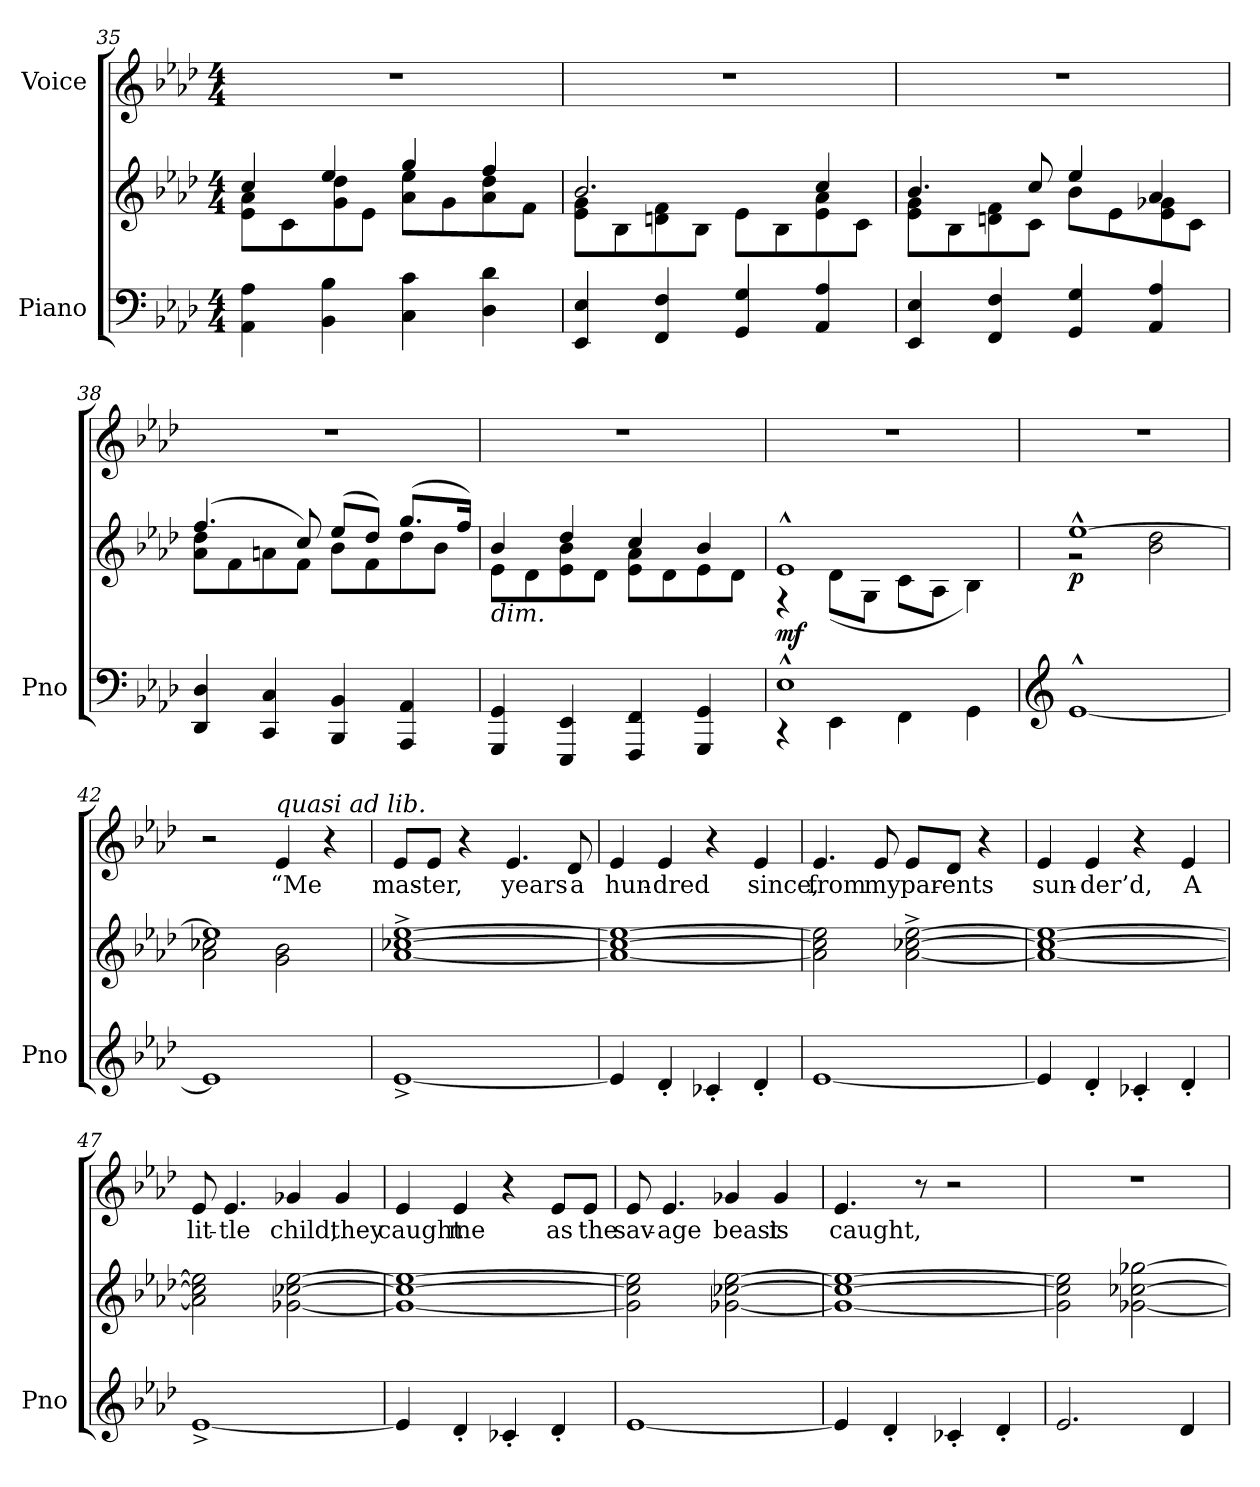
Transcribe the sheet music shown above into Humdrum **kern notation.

**kern	**kern	**dynam	**kern	**text
*part2	*part2	*part2	*part1	*part1
*staff3	*staff2	*staff2/3	*staff1	*staff1
*I"Piano	*	*	*I"Voice	*
*I'Pno	*	*	*	*
*clefF4	*clefG2	*	*clefG2	*
*k[b-e-a-d-]	*k[b-e-a-d-]	*	*k[b-e-a-d-]	*
*M4/4	*M4/4	*	*M4/4	*
=35	=35	=35	=35	=35
*	*^	*	*	*
4AA-\ 4A-\	4cc/	8e-\ 8a-\L	.	1r	.
.	.	8c\	.	.	.
4BB-\ 4B-\	4ee-/	8g\ 8dd-\	.	.	.
.	.	8e-\J	.	.	.
4C\ 4c\	4gg/	8a-\ 8ee-\L	.	.	.
.	.	8g\	.	.	.
4D-\ 4d-\	4ff/	8a-\ 8dd-\	.	.	.
.	.	8f\J	.	.	.
=36	=36	=36	=36	=36	=36
4EE-/ 4E-/	2.b-/	8e-\ 8g\L	.	1r	.
.	.	8B-\	.	.	.
4FF/ 4F/	.	8dn\ 8f\	.	.	.
.	.	8B-\J	.	.	.
4GG/ 4G/	.	8e-\L	.	.	.
.	.	8B-\	.	.	.
4AA-/ 4A-/	4cc/	8e-\ 8a-\	.	.	.
.	.	8c\J	.	.	.
=37	=37	=37	=37	=37	=37
4EE-/ 4E-/	4.b-/	8e-\ 8g\L	.	1r	.
.	.	8B-\	.	.	.
4FF/ 4F/	.	8dn\ 8f\	.	.	.
.	8cc/	8c\J	.	.	.
4GG/ 4G/	4ee-/	8b-\L	.	.	.
.	.	8e-\	.	.	.
4AA-/ 4A-/	4a-/	8e-\ 8g-X\	.	.	.
.	.	8c\J	.	.	.
=38	=38	=38	=38	=38	=38
4DD-/ 4D-/	(4.ff/	8a-\ 8dd-\L	.	1r	.
.	.	8f\	.	.	.
4CC/ 4C/	.	8an\	.	.	.
.	8cc/)	8f\J	.	.	.
4BBB-/ 4BB-/	(8ee-/L	8b-\L	.	.	.
.	8dd-/J)	8f\	.	.	.
4AAA-/ 4AA-/	(8.gg/L	8dd-\	.	.	.
.	.	8b-\J	.	.	.
.	16ff/Jk)	.	.	.	.
=39	=39	=39	=39	=39	=39
!	!LO:TX:b:i:t=dim.	!	!	!	!
4GGG/ 4GG/	4b-/	8e-\L	.	1r	.
.	.	8d-\	.	.	.
4EEE-/ 4EE-/	4dd-/	8e-\ 8b-\	.	.	.
.	.	8d-\J	.	.	.
4FFF/ 4FF/	4cc/	8e-\ 8a-\L	.	.	.
.	.	8d-\	.	.	.
4GGG/ 4GG/	4b-/	8e-\	.	.	.
.	.	8d-\J	.	.	.
=40	=40	=40	=40	=40	=40
*^	*	*	*	*	*
!	!	!	!	!LO:DY:b	!	!
1E-^^	4r	1e-^^	4r	mf	1r	.
.	4EE-\	.	(<8d-\L	.	.	.
.	.	.	8G\J	.	.	.
.	4FF\	.	8c\L	.	.	.
.	.	.	8A-\J	.	.	.
.	4GG\	.	4B-\)	.	.	.
*v	*v	*	*	*	*	*
=41	=41	=41	=41	=41	=41
*clefG2	*	*	*	*	*
*^	*	*	*	*	*
!	!	!	!	!LO:DY:b	!	!
*v	*v	*	*	*	*	*
[1e-^^	[1ee-^^	2r	p	1r	.
.	.	2b-\ 2dd-\	.	.	.
=42	=42	=42	=42	=42	=42
1e-]	1ee-]	2a-\ 2cc-X\	.	2r	.
!	!	!	!	!LO:TX:i:t=quasi ad lib.	!
.	.	2g\ 2b-\	.	4e-/	“Me
.	.	.	.	4r	.
*	*v	*v	*	*	*
=43	=43	=43	=43	=43
[1e-^	[1a-^ [1cc-X^ [1ee-^	.	8e-/L	mas-
.	.	.	8e-/J	-ter,
.	.	.	4r	.
.	.	.	4.e-/	years
.	.	.	8d-/	a
=44	=44	=44	=44	=44
4e-/]	1a-_ 1cc-_ 1ee-_	.	4e-/	hun-
4d-'/	.	.	4e-/	-dred
4c-X'/	.	.	4r	.
4d-'/	.	.	4e-/	since,
=45	=45	=45	=45	=45
[1e-	2a-\] 2cc-\] 2ee-\]	.	4.e-/	from
.	.	.	8e-/	my
.	[2a-\^ [2cc-X\^ [2ee-\^	.	8e-/L	par-
.	.	.	8d-/J	-ents
.	.	.	4r	.
=46	=46	=46	=46	=46
4e-/]	1a-_ 1cc-_ 1ee-_	.	4e-/	sun-
4d-'/	.	.	4e-/	-der’d,
4c-X'/	.	.	4r	.
4d-'/	.	.	4e-/	A
=47	=47	=47	=47	=47
[1e-^	2a-\] 2cc-\] 2ee-\]	.	8e-/	lit-
.	.	.	4.e-/	-tle
.	[2g-X\ [2cc-X\ [2ee-\	.	4g-X/	child,
.	.	.	4g-/	they
=48	=48	=48	=48	=48
4e-/]	1g-_ 1cc-_ 1ee-_	.	4e-/	caught
4d-'/	.	.	4e-/	me
4c-X'/	.	.	4r	.
4d-'/	.	.	8e-/L	as
.	.	.	8e-/J	the
=49	=49	=49	=49	=49
[1e-	2g-\] 2cc-\] 2ee-\]	.	8e-/	sav-
.	.	.	4.e-/	-age
.	[2g-X\ [2cc-X\ [2ee-\	.	4g-X/	beast
.	.	.	4g-/	is
=50	=50	=50	=50	=50
4e-/]	1g-_ 1cc-_ 1ee-_	.	4.e-/	caught,
4d-'/	.	.	.	.
.	.	.	8r	.
4c-X'/	.	.	2r	.
4d-'/	.	.	.	.
=51	=51	=51	=51	=51
2.e-/	2g-\] 2cc-\] 2ee-\]	.	1r	.
.	[2g-X\ [2cc-X\ [2gg-X\	.	.	.
4d-/	.	.	.	.
=	=	=	=	=
*-	*-	*-	*-	*-
